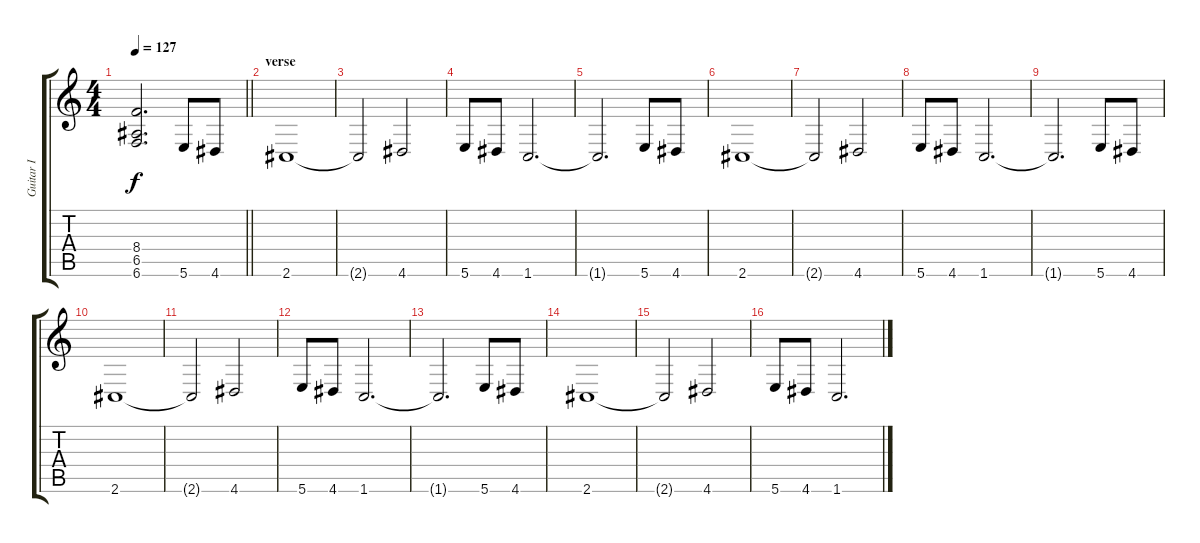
\track ("Guitar I" "Guitar I") {instrument distortionguitar}
\staff {score tabs}
\tuning (B3 Gb3 D3 A2 E2 B1) {hide}
\ts (4 4)
\tempo 127
\clef g2
\barLineRight lightlight
\ks c
(8.4 6.5 6.6).2{d dy f} 5.6.8 4.6.8 |
\section ("" "verse")
2.6.1 |
2.6{t}.2 4.6.2 |
5.6.8 4.6.8 1.6.2{d} |
1.6{t}.2{d} 5.6.8 4.6.8 |
2.6.1 |
2.6{t}.2 4.6.2 |
5.6.8 4.6.8 1.6.2{d} |
1.6{t}.2{d} 5.6.8 4.6.8 |
2.6.1 |
2.6{t}.2 4.6.2 |
5.6.8 4.6.8 1.6.2{d} |
1.6{t}.2{d} 5.6.8 4.6.8 |
2.6.1 |
2.6{t}.2 4.6.2 |
5.6.8 4.6.8 1.6.2{d}
